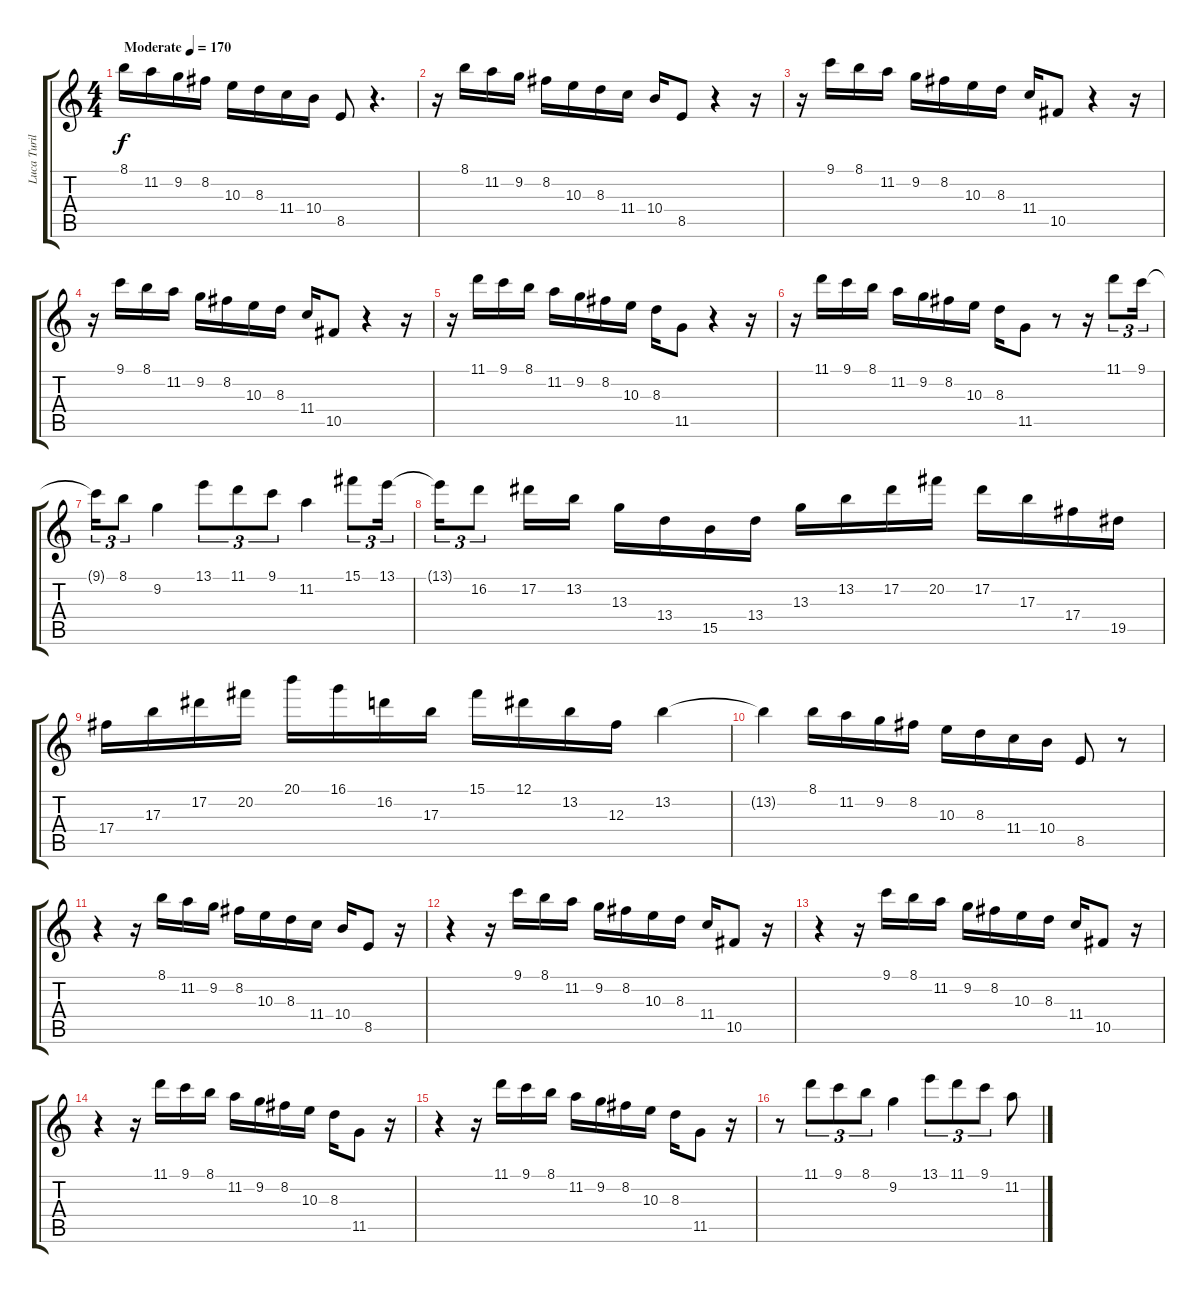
\track ("Luca Turilli" "Luca Turil") {instrument overdrivenguitar}
\staff {score tabs}
\tuning (Eb4 Bb3 Gb3 Db3 Ab2 Eb2) {hide}
\ts (4 4)
\tempo (170 "Moderate")
\clef g2
\ks c
8.1.16{dy f instrument overdrivenguitar} 11.2.16 9.2.16 8.2.16 10.3.16 8.3.16 11.4.16 10.4.16 8.5.8 r.4{d} |
r.16 8.1.16 11.2.16 9.2.16 8.2.16 10.3.16 8.3.16 11.4.16 10.4.16 8.5.8 r.4 r.16 |
r.16 9.1.16 8.1.16 11.2.16 9.2.16 8.2.16 10.3.16 8.3.16 11.4.16 10.5.8 r.4 r.16 |
r.16 9.1.16 8.1.16 11.2.16 9.2.16 8.2.16 10.3.16 8.3.16 11.4.16 10.5.8 r.4 r.16 |
r.16 11.1.16 9.1.16 8.1.16 11.2.16 9.2.16 8.2.16 10.3.16 8.3.16 11.5.8 r.4 r.16 |
r.16 11.1.16 9.1.16 8.1.16 11.2.16 9.2.16 8.2.16 10.3.16 8.3.16 11.5.8 r.8 r.16 11.1.8{tu (3 2)} 9.1.16{tu (3 2)} |
9.1{t}.16{tu (3 2)} 8.1.8{tu (3 2)} 9.2.4 13.1.8{tu (3 2)} 11.1.8{tu (3 2)} 9.1.8{tu (3 2)} 11.2.4 15.1.8{tu (3 2)} 13.1.16{tu (3 2)} |
13.1{t}.16{tu (3 2)} 16.2.8{tu (3 2)} 17.2.16 13.2.16 13.3.16 13.4.16 15.5.16 13.4.16 13.3.16 13.2.16 17.2.16 20.2.16 17.2.16 17.3.16 17.4.16 19.5.16 |
17.4.16 17.3.16 17.2.16 20.2.16 20.1.16 16.1.16 16.2.16 17.3.16 15.1.16 12.1.16 13.2.16 12.3.16 13.2.4 |
13.2{t}.4 8.1.16 11.2.16 9.2.16 8.2.16 10.3.16 8.3.16 11.4.16 10.4.16 8.5.8 r.8 |
r.4 r.16 8.1.16 11.2.16 9.2.16 8.2.16 10.3.16 8.3.16 11.4.16 10.4.16 8.5.8 r.16 |
r.4 r.16 9.1.16 8.1.16 11.2.16 9.2.16 8.2.16 10.3.16 8.3.16 11.4.16 10.5.8 r.16 |
r.4 r.16 9.1.16 8.1.16 11.2.16 9.2.16 8.2.16 10.3.16 8.3.16 11.4.16 10.5.8 r.16 |
r.4 r.16 11.1.16 9.1.16 8.1.16 11.2.16 9.2.16 8.2.16 10.3.16 8.3.16 11.5.8 r.16 |
r.4 r.16 11.1.16 9.1.16 8.1.16 11.2.16 9.2.16 8.2.16 10.3.16 8.3.16 11.5.8 r.16 |
r.8 11.1.8{tu (3 2)} 9.1.8{tu (3 2)} 8.1.8{tu (3 2)} 9.2.4 13.1.8{tu (3 2)} 11.1.8{tu (3 2)} 9.1.8{tu (3 2)} 11.2.8
